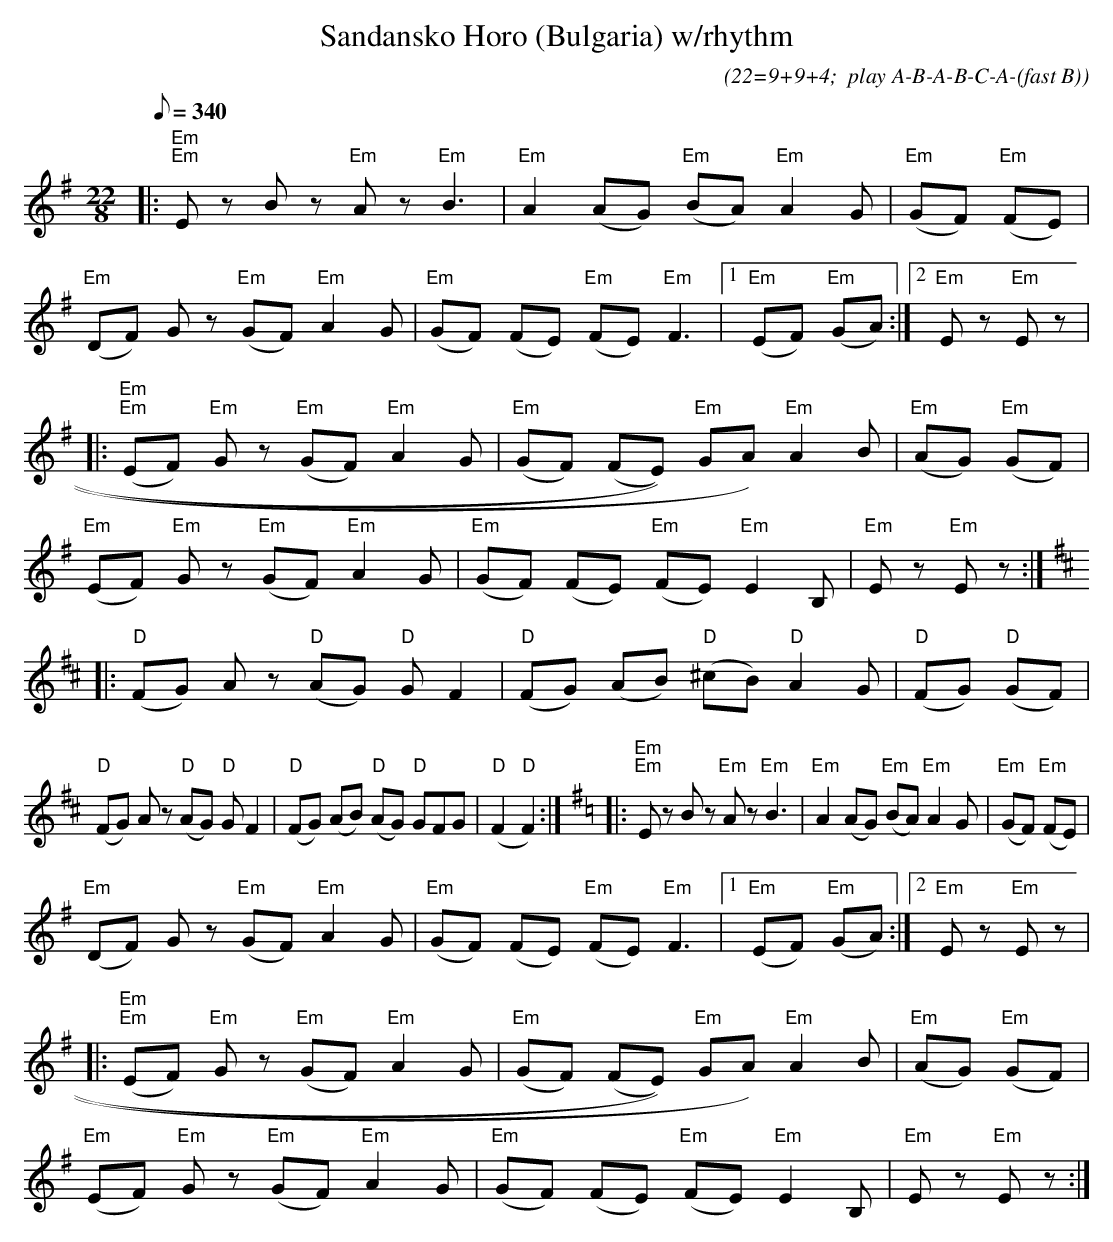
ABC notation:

X:1
T:Sandansko Horo (Bulgaria) w/rhythm
M:22/8
L:1/8
Q:1/8=340
C:(22=9+9+4;  play A-B-A-B-C-A-(fast B))
K:Em
|: "Em" "Em" E z B z "Em" A z "Em" B3 |
"Em" A2 (AG) "Em" (BA) "Em" A2 G |
"Em" (GF) "Em" (FE) | !
"Em" (DF) G z "Em" (GF) "Em" A2 G |
"Em" (GF) (FE) "Em" (FE) "Em" F3 |
[1 "Em" (EF) "Em" (GA) :|
[2 "Em" E z "Em" E z | !
|: "Em" "Em" (EF) "Em" G z "Em" (GF) "Em" A2 G |
"Em" (GF) (FE) )"Em" GA) "Em" A2 B |
"Em" (AG) "Em" (GF) | !
"Em" (EF) "Em" G z "Em" (GF) "Em" A2 G |
"Em" (GF) (FE) "Em" (FE) "Em" E2 B, |
"Em" E z "Em" E z :| !
K:D
|: "D" (FG) A z "D" (AG) "D" G F2 |
"D" (FG) (AB) "D" (^cB) "D" A2 G |
"D" (FG) "D" (GF) | !
"D" (FG) A z "D" (AG) "D" G F2 |
"D" (FG) (AB)  "D" (AG) "D" GFG |
"D" (F2 "D" F2) :|
K:Em
|: "Em" "Em" E z B z "Em" A z "Em" B3 |
"Em" A2 (AG) "Em" (BA) "Em" A2 G |
"Em" (GF) "Em" (FE) | !
"Em" (DF) G z "Em" (GF) "Em" A2 G |
"Em" (GF) (FE) "Em" (FE) "Em" F3 |
[1 "Em" (EF) "Em" (GA) :|
[2 "Em" E z "Em" E z | !
|: "Em" "Em" (EF) "Em" G z "Em" (GF) "Em" A2 G |
"Em" (GF) (FE) )"Em" GA) "Em" A2 B |
"Em" (AG) "Em" (GF) | !
"Em" (EF) "Em" G z "Em" (GF) "Em" A2 G |
"Em" (GF) (FE) "Em" (FE) "Em" E2 B, |
"Em" E z "Em" E z :| !
